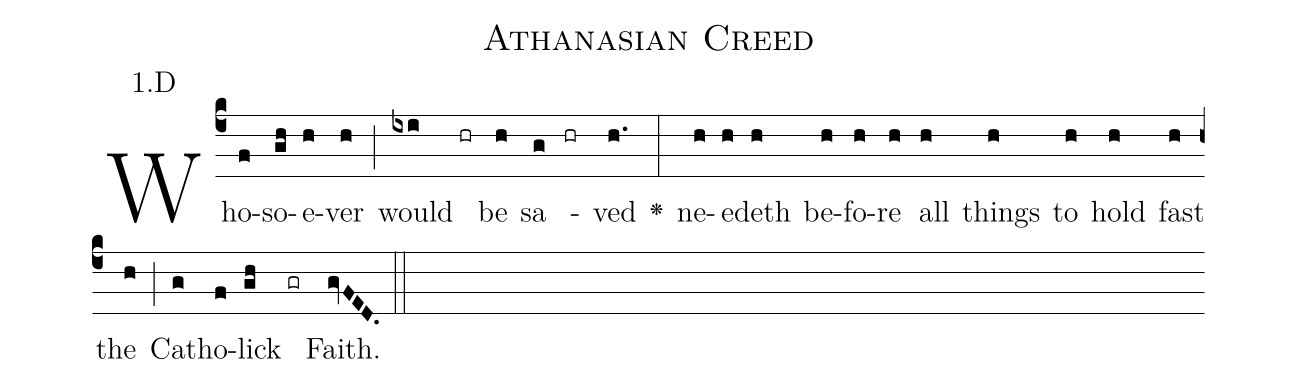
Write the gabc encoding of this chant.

name: Athanasian Creed;
annotation: 1.D;
%%
(c4)Who(f)so(gh)e(h)ver(h) (;) would(ixi) (hr) be(h) sa(g) -(hr) ved(h.) <v>\greheightstar</v>(:) ne(h)e(h)deth(h) be(h)fo(h)re(h) all(h) things(h) to(h) hold(h) fast(h) the(h) (;) Ca(g)tho(f)lick(gh) (gr) Faith.(gvFED.) (::)


%E(h) u(h) o(g) u(f) a(gh) e.(gvFED.) (::)
